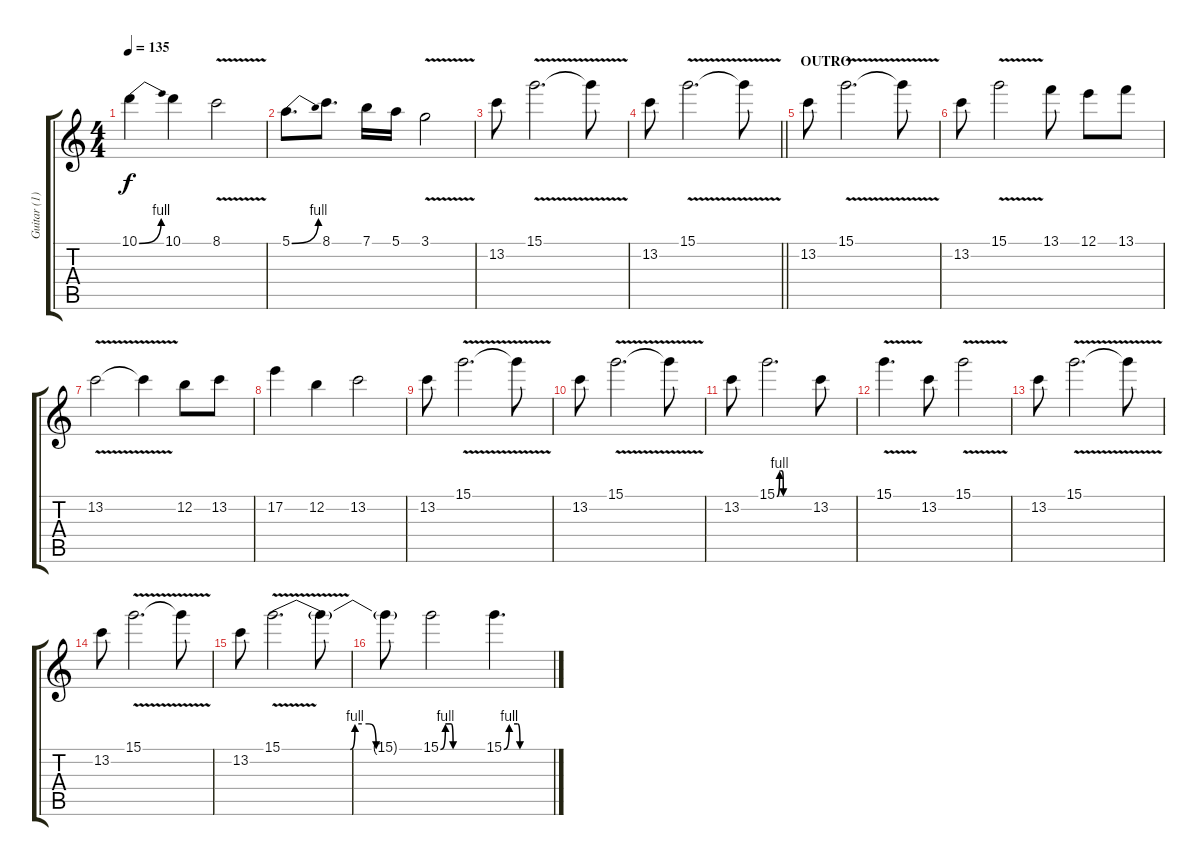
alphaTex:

\track ("Guitar (1)" "Guitar (1)") {instrument distortionguitar}
\staff {score tabs}
\tuning (E4 B3 G3 D3 A2 E2) {hide}
\ts (4 4)
\tempo 135
\clef g2
\ks c
10.1{be (bend 0 0 60 4)}.4{dy f} 10.1.4 8.1{v}.2 |
5.1{be (bend 0 0 60 4)}.8{d} 8.1.8{d} 7.1.16 5.1.16 3.1{v}.2 |
13.2.8 15.1{v}.2{d} 15.1{t}.8 |
\barLineRight lightlight
13.2.8 15.1{v}.2{d} 15.1{t}.8 |
\section ("" "OUTRO")
13.2.8 15.1{v}.2{d} 15.1{t}.8 |
13.2.8 15.1{v}.2 13.1.8 12.1.8 13.1.8 |
13.2{v}.2 13.2{t}.4 12.2.8 13.2.8 |
17.2.4 12.2.4 13.2.2 |
13.2.8 15.1{v}.2{d} 15.1{t}.8 |
13.2.8 15.1{v}.2{d} 15.1{t}.8 |
13.2.8 15.1{be (custom 0 0 5 4 7 4 10 4 12 0 15 0 21 0 35 0 60 0)}.2{d} 13.2.8 |
15.1{v}.4{d} 13.2.8 15.1{v}.2 |
13.2.8 15.1{v}.2{d} 15.1{t}.8 |
13.2.8 15.1{v}.2{d} 15.1{t}.8 |
13.2.8 15.1{be (custom 0 0 29 0 31 4 37 4 40 0 44 0 60 0) v}.2{d} 15.1{t}.8 |
15.1{t}.8 15.1{be (custom 0 0 7 4 15 4 18 0 60 0)}.2 15.1{be (custom 0 0 7 4 18 4 21 0 60 0)}.4{d}
